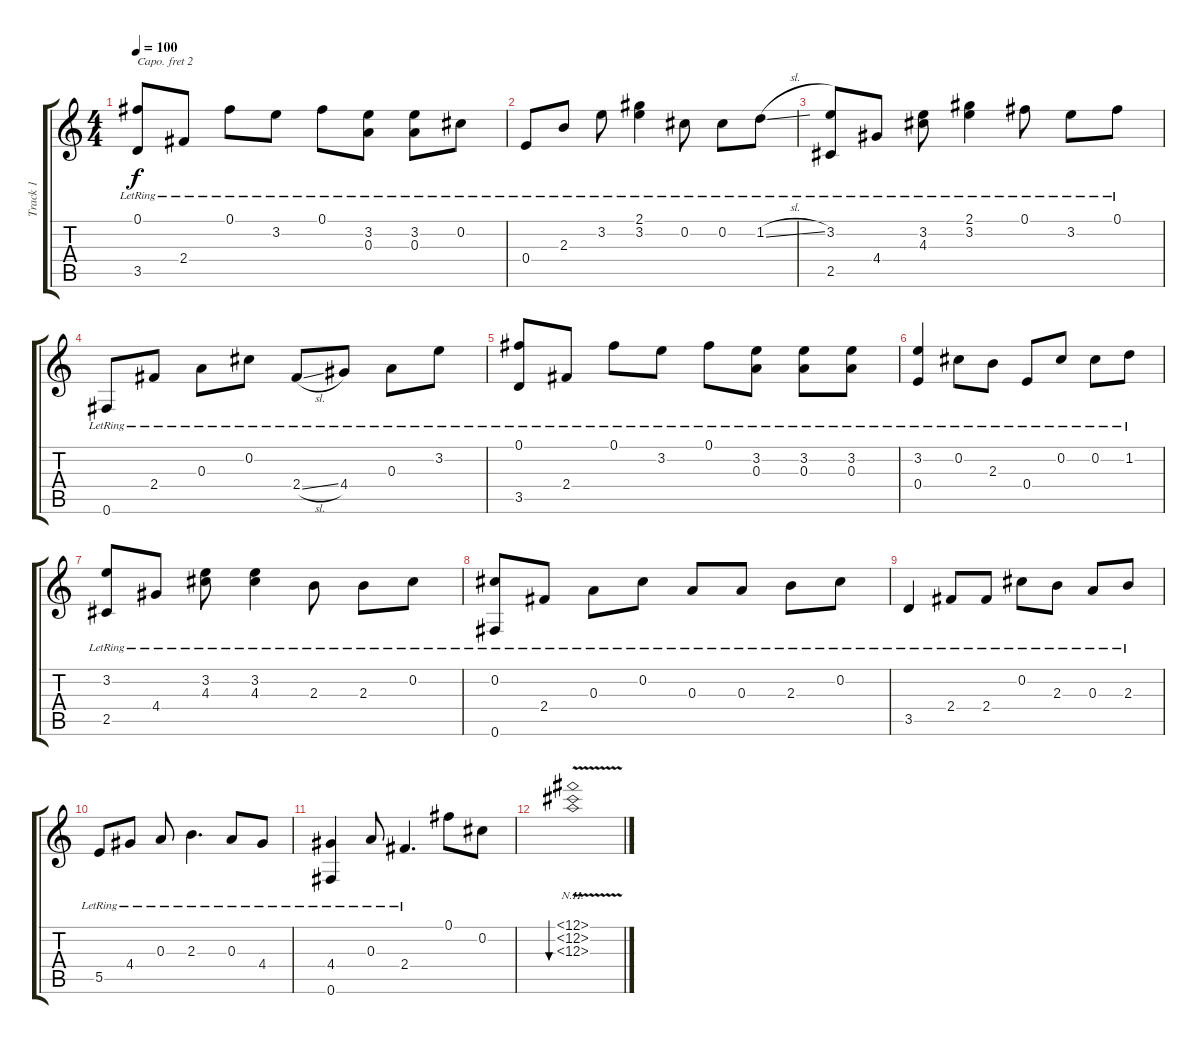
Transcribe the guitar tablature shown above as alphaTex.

\track ("Track 1" "Track 1") {instrument acousticguitarnylon}
\staff {score tabs}
\capo 2
\tuning (E4 B3 G3 D3 A2 E2) {hide}
\ts (4 4)
\tempo 100
\clef g2
\ks c
(0.1{lr} 3.5{lr}).8{dy f} 2.4{lr}.8 0.1{lr}.8 3.2{lr}.8 0.1{lr}.8 (3.2{lr} 0.3).8 (3.2{lr} 0.3).8 0.2{lr}.8 |
0.4{lr}.8 2.3{lr}.8 3.2{lr}.8 (2.1{lr} 3.2{lr}).4 0.2{lr}.8 0.2{lr}.8 1.2{sl lr}.8 |
(3.2{lr} 2.5{lr}).8 4.4{lr}.8 (3.2{lr} 4.3{lr}).8 (2.1{lr} 3.2{lr}).4 0.1{lr}.8 3.2{lr}.8 0.1{lr}.8 |
0.6{lr}.8 2.4{lr}.8 0.3{lr}.8 0.2{lr}.8 2.4{sl lr}.8 4.4{lr}.8 0.3{lr}.8 3.2{lr}.8 |
(0.1{lr} 3.5{lr}).8 2.4{lr}.8 0.1{lr}.8 3.2{lr}.8 0.1{lr}.8 (3.2{lr} 0.3).8 (3.2{lr} 0.3).8 (3.2{lr} 0.3).8 |
(3.2{lr} 0.4{lr}).4 0.2{lr}.8 2.3{lr}.8 0.4{lr}.8 0.2{lr}.8 0.2{lr}.8 1.2{lr}.8 |
(3.2{lr} 2.5{lr}).8 4.4{lr}.8 (3.2{lr} 4.3{lr}).8 (3.2{lr} 4.3{lr}).4 2.3{lr}.8 2.3{lr}.8 0.2{lr}.8 |
(0.2{lr} 0.6{lr}).8 2.4{lr}.8 0.3{lr}.8 0.2{lr}.8 0.3{lr}.8 0.3{lr}.8 2.3{lr}.8 0.2{lr}.8 |
3.5{lr}.4 2.4{lr}.8 2.4{lr}.8 0.2{lr}.8 2.3{lr}.8 0.3{lr}.8 2.3{lr}.8 |
5.5{lr}.8 4.4{lr}.8 0.3{lr}.8 2.3{lr}.4{d} 0.3{lr}.8 4.4{lr}.8 |
(4.4{lr} 0.6{lr}).4 0.3{lr}.8 2.4{lr}.4{d} 0.1.8 0.2.8 |
(12.1{nh} 12.2{nh} 12.3{nh v}).1{bu 480}
